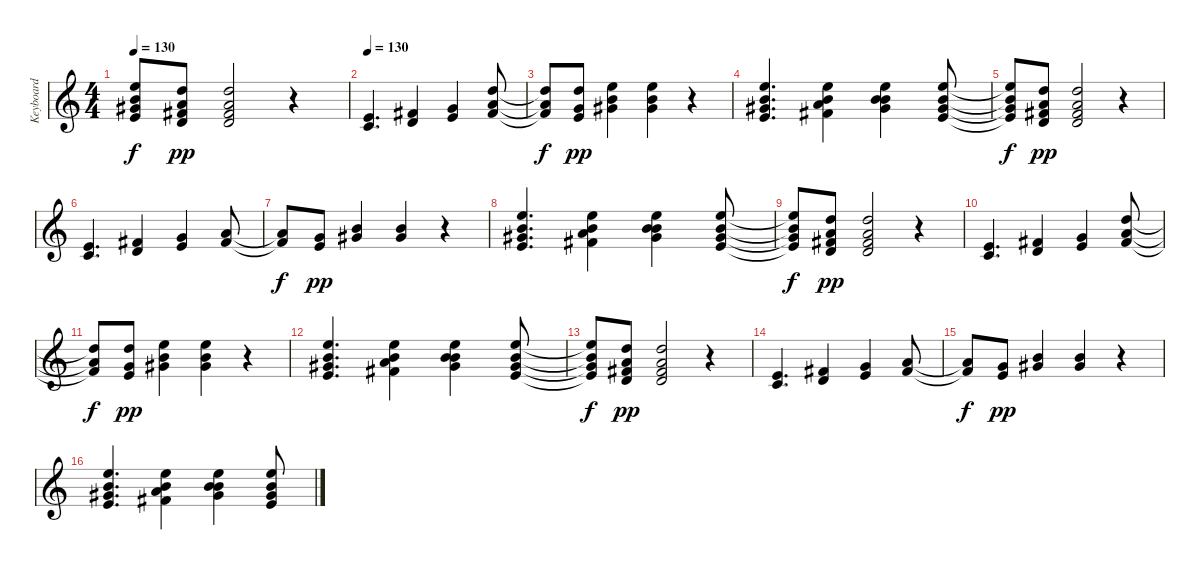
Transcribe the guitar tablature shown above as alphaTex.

\track ("Keyboard" "Keyboard") {instrument synthstrings1}
\staff {score}
\tuning (E4 B3 G3 D3 A2 E2) {hide}
\ts (4 4)
\tempo 130
\clef g2
\ks c
(12.1{t} 12.2{t} 13.3{t} 14.4{t}).8{dy f} (10.1 10.2 11.3 12.4).8{dy pp} (10.1 10.2 11.3 12.4).2 r.4 |
\tempo 130
(9.3 10.4).4{d} (7.2 7.3).4 (8.2 9.3).4 (10.1 10.2 11.3).8 |
(10.1{t} 10.2{t} 11.3{t}).8{dy f} (10.1 8.2 9.3).8{dy pp} (12.1 12.2 13.3).4 (12.1 12.2 13.3).4 r.4 |
(12.1 12.2 13.3 14.4).4{d} (12.1 12.2 14.3 16.4).4 (12.1 12.2 16.3 18.4).4 (12.1 12.2 13.3 14.4).8 |
(12.1{t} 12.2{t} 13.3{t} 14.4{t}).8{dy f} (10.1 10.2 11.3 12.4).8{dy pp} (10.1 10.2 11.3 12.4).2 r.4 |
(9.3 10.4).4{d} (7.2 7.3).4 (8.2 9.3).4 (5.1 7.2).8 |
(5.1{t} 7.2{t}).8{dy f} (0.1 8.2).8{dy pp} (7.1 9.2).4 (7.1 9.2).4 r.4 |
(12.1 12.2 13.3 14.4).4{d} (12.1 12.2 14.3 16.4).4 (12.1 12.2 16.3 18.4).4 (12.1 12.2 13.3 14.4).8 |
(12.1{t} 12.2{t} 13.3{t} 14.4{t}).8{dy f} (10.1 10.2 11.3 12.4).8{dy pp} (10.1 10.2 11.3 12.4).2 r.4 |
(9.3 10.4).4{d} (7.2 7.3).4 (8.2 9.3).4 (10.1 10.2 11.3).8 |
(10.1{t} 10.2{t} 11.3{t}).8{dy f} (10.1 8.2 9.3).8{dy pp} (12.1 12.2 13.3).4 (12.1 12.2 13.3).4 r.4 |
(12.1 12.2 13.3 14.4).4{d} (12.1 12.2 14.3 16.4).4 (12.1 12.2 16.3 18.4).4 (12.1 12.2 13.3 14.4).8 |
(12.1{t} 12.2{t} 13.3{t} 14.4{t}).8{dy f} (10.1 10.2 11.3 12.4).8{dy pp} (10.1 10.2 11.3 12.4).2 r.4 |
(9.3 10.4).4{d} (7.2 7.3).4 (8.2 9.3).4 (5.1 7.2).8 |
(5.1{t} 7.2{t}).8{dy f} (0.1 8.2).8{dy pp} (7.1 9.2).4 (7.1 9.2).4 r.4 |
(12.1 12.2 13.3 14.4).4{d} (12.1 12.2 14.3 16.4).4 (12.1 12.2 16.3 18.4).4 (12.1 12.2 13.3 14.4).8
